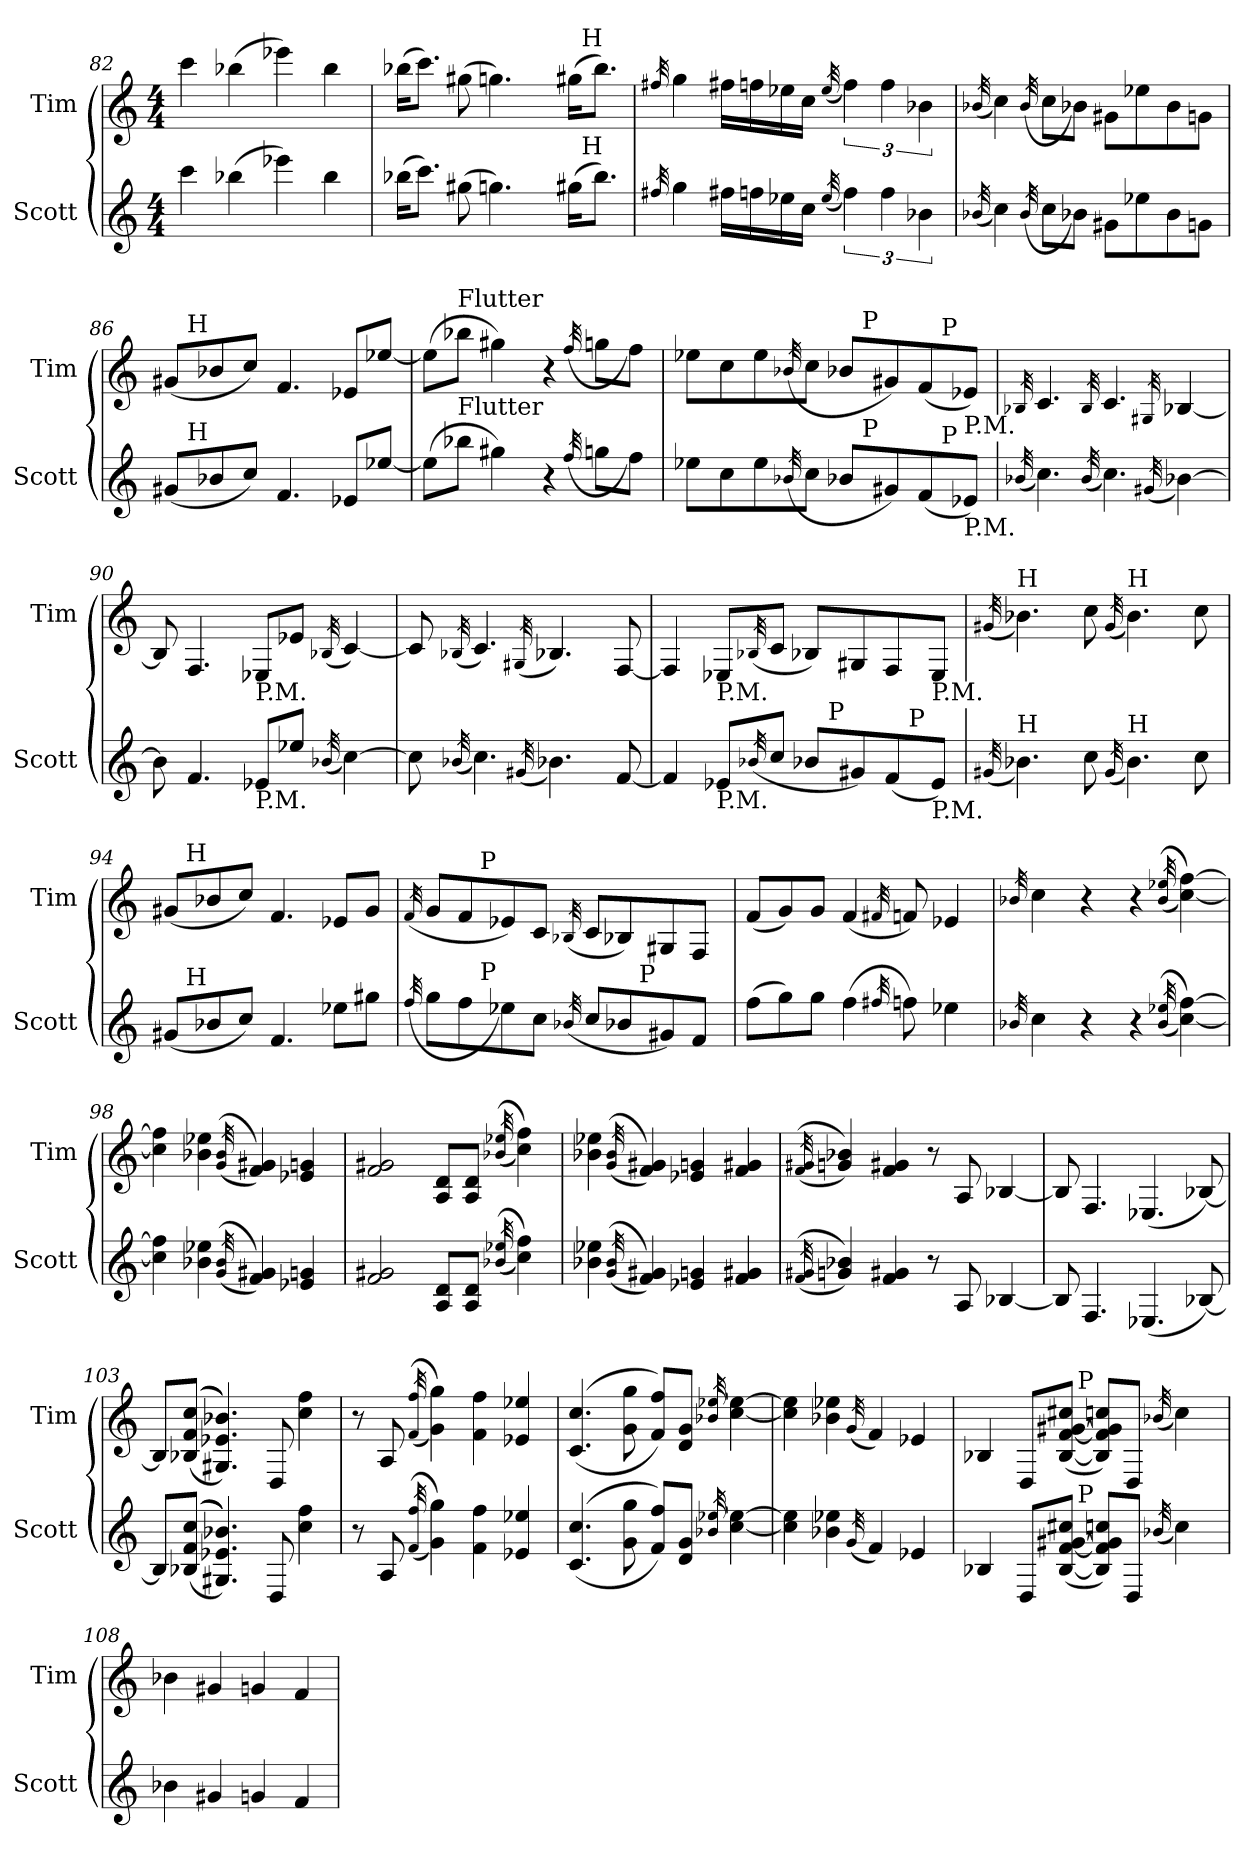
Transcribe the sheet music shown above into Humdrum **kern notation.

**kern	**kern
*part2	*part1
*staff2	*staff1
*I"Scott	*I"Tim
*I'Scott	*I'Tim
*clefG2	*clefG2
*ITrd7c12	*ITrd7c12
*k[]	*k[]
*C:	*C:
*M4/4	*M4/4
=82	=82
4cc\	4cc\
(4b-X\	(4b-X\
4ee-X\)	4ee-X\)
4b-\	4b-\
!!LO:LB:g=z
=83	=83
*^	*^
(16b-X\KL	2ryy	(16b-X\KL	2ryy
8.cc\J)	.	8.cc\J)	.
(8g#X\	.	(8g#X\	.
4.gn\)	.	4.gn\)	.
.	4ryy	.	4ryy
(16g#X\KL	32ryy	(16g#X\KL	32ryy
!	!	!	!LO:TX:a:t=H
!	!LO:TX:a:t=H	!	!
.	8..ryy	.	8..ryy
8.b-\J)	.	8.b-\J)	.
*v	*v	*	*
*	*v	*v
=84	=84
32qf#X/	32qf#X/
4g\	4g\
16f#\LL	16f#\LL
16fn\	16fn\
16e-X\	16e-X\
16c\JJ	16c\JJ
(32qe-/	(32qe-/
6f\)	6f\)
6f\	6f\
6B-X\	6B-X\
=85	=85
(32qB-X/	(32qB-X/
4c\)	4c\)
(32qB-/	(32qB-/
8c\L	8c\L
8B-\J)	8B-\J)
8G#X\L	8G#X\L
8e-X\	8e-X\
8B-\	8B-\
8Gn\J	8Gn\J
!!LO:LB:g=z
=86	=86
*^	*^
(8G#X/L	16ryy	(8G#X/L	16ryy
!	!	!	!LO:TX:a:t=H
!	!LO:TX:a:t=H	!	!
.	2...ryy	.	2...ryy
8B-X/	.	8B-X/	.
8c/J)	.	8c/J)	.
4.F/	.	4.F/	.
8E-X/L	.	8E-X/L	.
[8e-X/J	.	[8e-X/J	.
*v	*v	*	*
*	*v	*v
=87	=87
(8e-\L]	(8e-\L]
!	!LO:TX:a:t=Flutter
!LO:TX:a:t=Flutter	!
8b-X\J	8b-X\J
4g#X\)	4g#X\)
4r	4r
(32qf/	(32qf/
8gn\L	8gn\L
8f\J)	8f\J)
=88	=88
*^	*^
*	*^	*	*^
8e-X\L	2ryy	2ryy	8e-X\L	2ryy	2ryy
8c\	.	.	8c\	.	.
8e-\	.	.	8e-\	.	.
(32qB-X/	.	.	(32qB-X/	.	.
8c\J	.	.	8c\J	.	.
8B-/L	16ryy	4ryy	8B-/L	16ryy	4ryy
!	!	!	!	!LO:TX:a:t=P	!
!	!LO:TX:a:t=P	!	!	!	!
.	4..ryy	.	.	4..ryy	.
8G#X/)	.	.	8G#X/)	.	.
(8F/	.	16ryy	(8F/	.	16ryy
!	!	!	!	!	!LO:TX:a:t=P
!	!	!LO:TX:a:t=P	!	!	!
.	.	8.ryy	.	.	8.ryy
!	!	!	!LO:TX:b:t=P.M.	!	!
!LO:TX:b:t=P.M.	!	!	!	!	!
8E-X/J)	.	.	8E-X/J)	.	.
*v	*v	*v	*	*	*
*	*v	*v	*v
=89	=89
(32qB-X/	32qBB-X/
4.c\)	4.C/
(32qB-/	32qBB-/
4.c\)	4.C/
(32qG#X/	32qGG#X/
[4B-\)	[4BB-/
!!LO:LB:g=z
=90	=90
8B-\]	8BB-/]
4.F/	4.FF/
!	!LO:TX:b:t=P.M.
!LO:TX:b:t=P.M.	!
8E-X/L	8EE-X/L
8e-X/J	8E-X/J
(32qB-X/	(32qBB-X/
[4c\)	[4C/)
=91	=91
8c\]	8C/]
(32qB-X/	(32qBB-X/
4.c\)	4.C/)
(32qG#X/	(32qGG#X/
4.B-\)	4.BB-/)
[8F/	[8FF/
=92	=92
*^	*
*	*^	*
4F/]	2ryy	2ryy	4FF/]
!	!	!	!LO:TX:b:t=P.M.
!LO:TX:b:t=P.M.	!	!	!
8E-X/L	.	.	8EE-X/L
(32qB-X/	.	.	(32qBB-X/
8c/J	.	.	8C/J
8B-/L	16ryy	4ryy	8BB-/L)
!	!LO:TX:a:t=P	!	!
.	4..ryy	.	.
8G#X/)	.	.	8GG#X/
(8F/	.	16ryy	8FF/
!	!	!LO:TX:a:t=P	!
.	.	8.ryy	.
!	!	!	!LO:TX:b:t=P.M.
!LO:TX:b:t=P.M.	!	!	!
8E-/J)	.	.	8EE-/J
*v	*v	*v	*
=93	=93
(32qG#X/	(32qG#X/
!	!LO:TX:a:t=H
!LO:TX:a:t=H	!
4.B-X\)	4.B-X\)
8c\	8c\
(32qG#/	(32qG#/
!	!LO:TX:a:t=H
!LO:TX:a:t=H	!
4.B-\)	4.B-\)
8c\	8c\
!!LO:PB:g=z
=94	=94
*^	*^
(8G#X/L	16ryy	(8G#X/L	16ryy
!	!	!	!LO:TX:a:t=H
!	!LO:TX:a:t=H	!	!
.	2...ryy	.	2...ryy
8B-X/	.	8B-X/	.
8c/J)	.	8c/J)	.
4.F/	.	4.F/	.
8e-X\L	.	8E-X/L	.
8g#X\J	.	8G#/J	.
=95	=95	=95	=95
(32qf/	.	(32qF/	.
8g\L	8.ryy	8G/L	8.ryy
8f\	.	8F/	.
!	!	!	!LO:TX:a:t=P
!	!LO:TX:a:t=P	!	!
.	2ryy	.	2ryy
8e-X\)	.	8E-X/)	.
8c\J	.	8C/J	.
(32qB-X/	.	(32qBB-X/	.
8c/L	.	8C/L	.
8B-/	.	8BB-/)	.
!	!LO:TX:a:t=P	!	!
.	4ryy	.	4ryy
8G#X/)	.	8GG#X/	.
8F/J	.	8FF/J	.
.	16ryy	.	16ryy
*v	*v	*	*
*	*v	*v
=96	=96
(8f\L	(8F/L
8g\)	8G/)
8g\J	8G/J
(4f\	(4F/
32qf#X/	32qF#X/
8fn\)	8Fn/)
4e-X\	4E-X/
=97	=97
32qB-X/	32qB-X/
4c\	4c\
4r	4r
4r	4r
((32qB-/ 32qe-X/	((32qB-/ 32qe-X/
[4c\ [4f\))	[4c\ [4f\))
!!LO:LB:g=z
=98	=98
4c\] 4f\]	4c\] 4f\]
4B-X\ 4e-X\	4B-X\ 4e-X\
((32qG/ 32qB-/	((32qG/ 32qB-/
4F/ 4G#X/))	4F/ 4G#X/))
4E-X/ 4Gn/	4E-X/ 4Gn/
=99	=99
2F/ 2G#X/	2F/ 2G#X/
8AA/ 8D/L	8AA/ 8D/L
8AA/ 8D/J	8AA/ 8D/J
((32qB-X/ 32qe-X/	((32qB-X/ 32qe-X/
4c\ 4f\))	4c\ 4f\))
=100	=100
4B-X\ 4e-X\	4B-X\ 4e-X\
((32qG/ 32qB-/	((32qG/ 32qB-/
4F/ 4G#X/))	4F/ 4G#X/))
4E-X/ 4Gn/	4E-X/ 4Gn/
4F/ 4G#X/	4F/ 4G#X/
=101	=101
((32qF/ 32qG#X/	((32qF/ 32qG#X/
4Gn/ 4B-X/))	4Gn/ 4B-X/))
4F/ 4G#X/	4F/ 4G#X/
8r	8r
8AA/	8AA/
[4BB-X/	[4BB-X/
!!LO:LB:g=z
=102	=102
8BB-/]	8BB-/]
4.FF/	4.FF/
(4.EE-X/	(4.EE-X/
[8BB-X/)	[8BB-X/)
=103	=103
8BB-/L]	8BB-/L]
(((8BB-X/ 8F/ 8c/J	(((8BB-X/ 8F/ 8c/J
4.GG#X/ 4.E-X/ 4.B-X/)))	4.GG#X/ 4.E-X/ 4.B-X/)))
8DD/	8DD/
4c\ 4f\	4c\ 4f\
=104	=104
8r	8r
8AA/	8AA/
((32qF/ 32qf/	((32qF/ 32qf/
4G\ 4g\))	4G\ 4g\))
4F\ 4f\	4F\ 4f\
4E-X/ 4e-X/	4E-X/ 4e-X/
=105	=105
((4.C/ 4.c/	((4.C/ 4.c/
8G\ 8g\	8G\ 8g\
8F/ 8f/L))	8F/ 8f/L))
8D/ 8G/J	8D/ 8G/J
32qB-X/ [32qe-X/	32qB-X/ [32qe-X/
[4c\ 4e-\_	[4c\ 4e-\_
!!LO:LB:g=z
=106	=106
4c\] 4e-\]	4c\] 4e-\]
4B-X\ 4e-X\	4B-X\ 4e-X\
(32qG/	(32qG/
4F/)	4F/)
4E-X/	4E-X/
=107	=107
*^	*^
4BB-X/	4..ryy	4BB-X/	4..ryy
8DD/L	.	8DD/L	.
([8BB-/ [8F/ [8G#X/ 8c#X/J	.	([8BB-/ [8F/ [8G#X/ 8c#X/J	.
!	!	!	!LO:TX:a:t=P
!	!LO:TX:a:t=P	!	!
.	2ryy	.	2ryy
8BB-/] 8F/] 8G#/] 8cn/L)	.	8BB-/] 8F/] 8G#/] 8cn/L)	.
8DD/J	.	8DD/J	.
(32qB-X/	.	(32qB-X/	.
4c\)	.	4c\)	.
.	16ryy	.	16ryy
*v	*v	*	*
*	*v	*v
=108	=108
4B-X\	4B-X\
4G#X/	4G#X/
4Gn/	4Gn/
4F/	4F/
=	=
*-	*-
